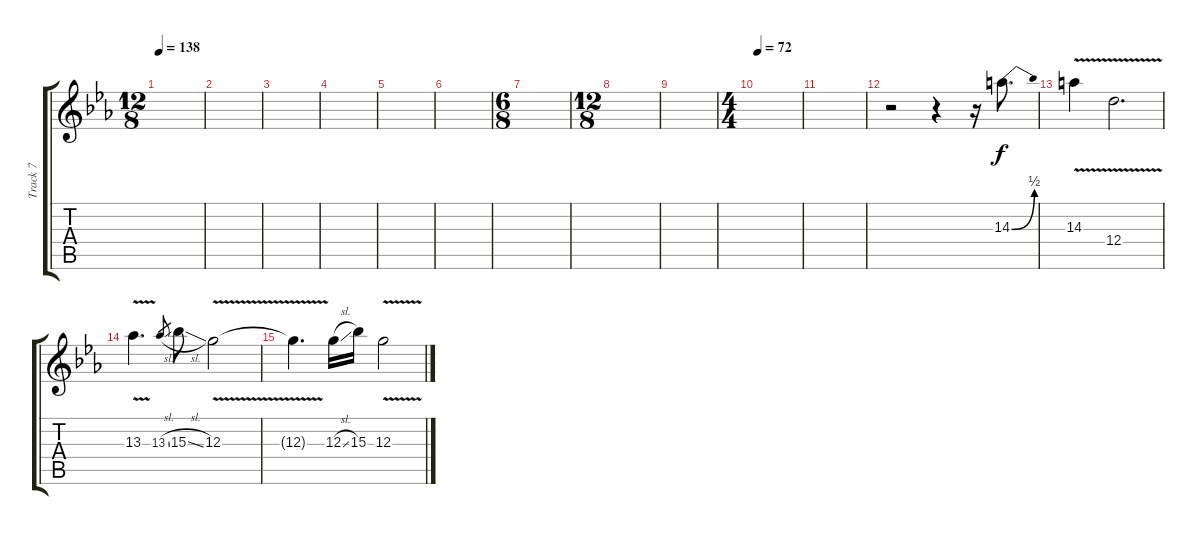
\track ("Track 7" "Track 7") {instrument distortionguitar}
\staff {score tabs}
\tuning (E4 B3 G3 D3 A2 E2) {hide}
\ts (12 8)
\tempo 138
\clef g2
\ks eb
|
|
|
|
|
|
\ts (6 8)
|
\ts (12 8)
|
|
\ts (4 4)
\tempo 72
|
|
r.2 r.4 r.16 14.3{be (bend 0 0 60 2)}.8{d} |
14.3{v}.4 12.4{v}.2{d} |
13.3{v}.4{d} 13.3{sl}.8{gr} 15.3{sl}.8 12.3{v}.2 |
12.3{t}.4{d} 12.3{sl}.16 15.3.16 12.3{v}.2
